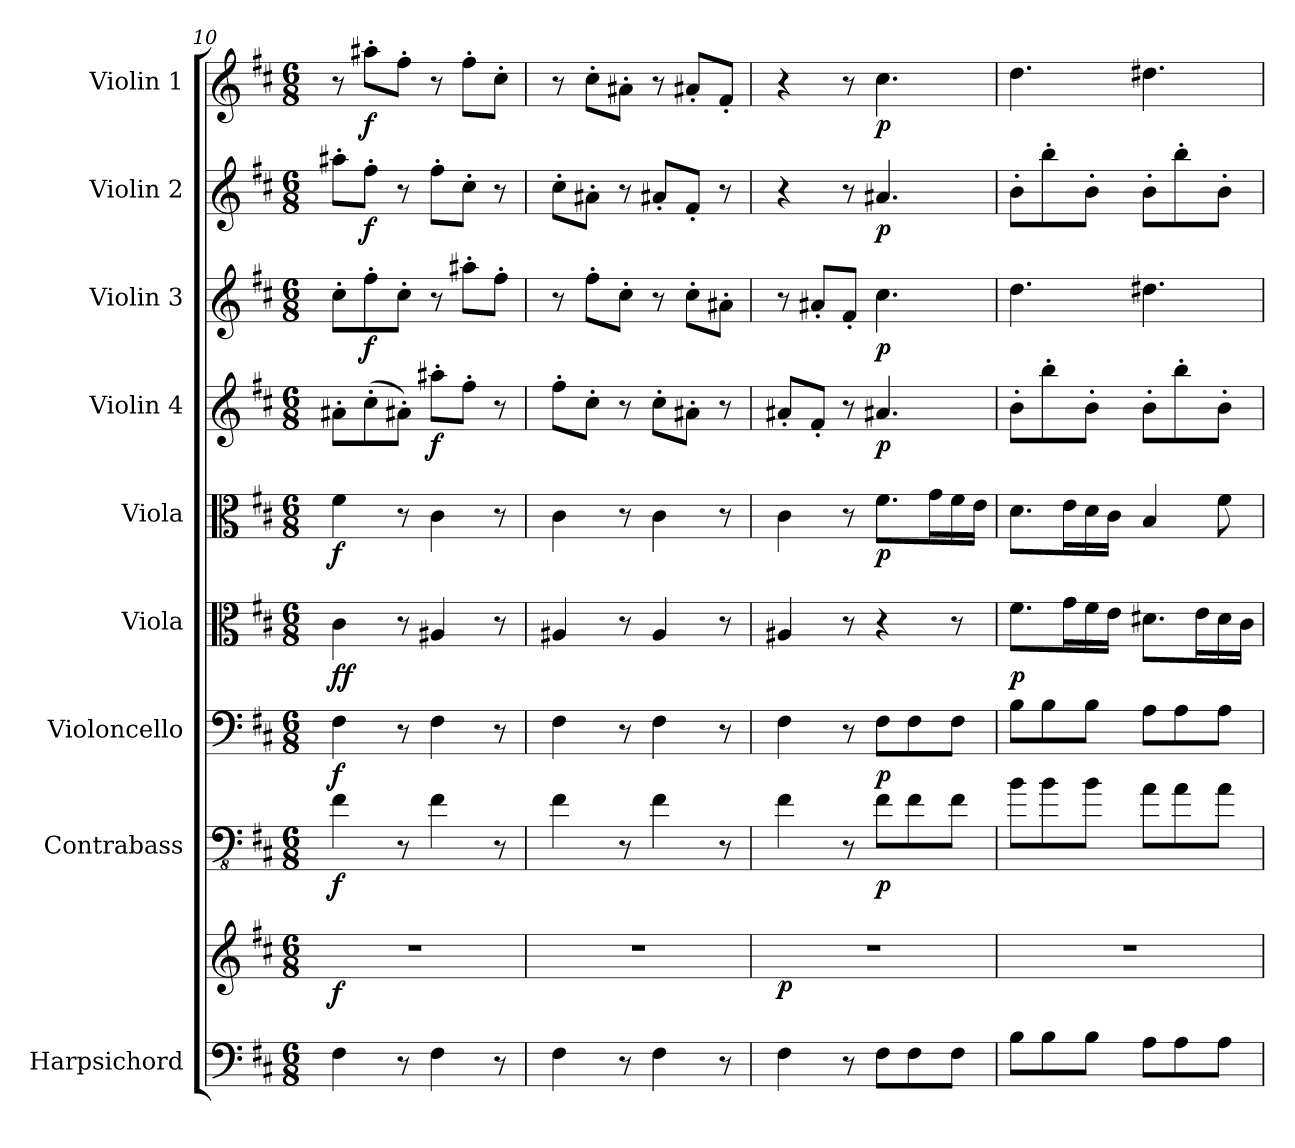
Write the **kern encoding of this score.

**kern	**kern	**dynam	**kern	**dynam	**kern	**dynam	**kern	**dynam	**kern	**dynam	**kern	**dynam	**kern	**dynam	**kern	**dynam	**kern	**dynam
*part9	*part9	*part9	*part8	*part8	*part7	*part7	*part6	*part6	*part5	*part5	*part4	*part4	*part3	*part3	*part2	*part2	*part1	*part1
*staff10	*staff9	*staff9/10	*staff8	*staff8	*staff7	*staff7	*staff6	*staff6	*staff5	*staff5	*staff4	*staff4	*staff3	*staff3	*staff2	*staff2	*staff1	*staff1
*I"Harpsichord	*	*	*I"Contrabass	*	*I"Violoncello	*	*I"Viola	*	*I"Viola	*	*I"Violin 4	*	*I"Violin 3	*	*I"Violin 2	*	*I"Violin 1	*
*I'Hch.	*	*	*I'Cb.	*	*I'Vc.	*	*I'Vla.	*	*I'Vla.	*	*I'Vln. 4	*	*I'Vln. 3	*	*I'Vln. 2	*	*I'Vln. 1	*
*clefF4	*clefG2	*	*clefFv4	*	*clefF4	*	*clefC3	*	*clefC3	*	*clefG2	*	*clefG2	*	*clefG2	*	*clefG2	*
*	*	*	*ITrd7c12	*	*	*	*	*	*	*	*	*	*	*	*	*	*	*
*k[f#c#]	*k[f#c#]	*	*k[f#c#]	*	*k[f#c#]	*	*k[f#c#]	*	*k[f#c#]	*	*k[f#c#]	*	*k[f#c#]	*	*k[f#c#]	*	*k[f#c#]	*
*M6/8	*M6/8	*	*M6/8	*	*M6/8	*	*M6/8	*	*M6/8	*	*M6/8	*	*M6/8	*	*M6/8	*	*M6/8	*
=10	=10	=10	=10	=10	=10	=10	=10	=10	=10	=10	=10	=10	=10	=10	=10	=10	=10	=10
!	!	!LO:DY:b	!	!LO:DY:b	!	!LO:DY:b	!	!LO:DY:b	!	!	!	!	!	!	!	!	!	!
!	!	!	!	!	!	!	!	!LO:DY:n=1:b	!	!LO:DY:b	!	!	!	!	!	!	!	!
4F#\	2.r	f	4FF#\	f	4F#\	f	4c#\	f f	4f#\	f	8a#X'\L	.	8cc#'\L	.	8aa#X'\L	.	8r	.
!	!	!	!	!	!	!	!	!	!	!	!	!	!	!LO:DY:b	!	!LO:DY:b	!	!LO:DY:b
.	.	.	.	.	.	.	.	.	.	.	(>8cc#'\	.	8ff#'\	f	8ff#'\J	f	8aa#X'\L	f
8r	.	.	8r	.	8r	.	8r	.	8r	.	8a#X'\J)	.	8cc#'\J	.	8r	.	8ff#'\J	.
!	!	!	!	!	!	!	!	!	!	!	!	!LO:DY:b	!	!	!	!	!	!
4F#\	.	.	4FF#\	.	4F#\	.	4A#X/	.	4c#\	.	8aa#X'\L	f	8r	.	8ff#'\L	.	8r	.
.	.	.	.	.	.	.	.	.	.	.	8ff#'\J	.	8aa#X'\L	.	8cc#'\J	.	8ff#'\L	.
8r	.	.	8r	.	8r	.	8r	.	8r	.	8r	.	8ff#'\J	.	8r	.	8cc#'\J	.
=11	=11	=11	=11	=11	=11	=11	=11	=11	=11	=11	=11	=11	=11	=11	=11	=11	=11	=11
4F#\	2.r	.	4FF#\	.	4F#\	.	4A#X/	.	4c#\	.	8ff#'\L	.	8r	.	8cc#'\L	.	8r	.
.	.	.	.	.	.	.	.	.	.	.	8cc#'\J	.	8ff#'\L	.	8a#X'\J	.	8cc#'\L	.
8r	.	.	8r	.	8r	.	8r	.	8r	.	8r	.	8cc#'\J	.	8r	.	8a#X'\J	.
4F#\	.	.	4FF#\	.	4F#\	.	4A#/	.	4c#\	.	8cc#'\L	.	8r	.	8a#X'/L	.	8r	.
.	.	.	.	.	.	.	.	.	.	.	8a#X'\J	.	8cc#'\L	.	8f#'/J	.	8a#X'/L	.
8r	.	.	8r	.	8r	.	8r	.	8r	.	8r	.	8a#X'\J	.	8r	.	8f#'/J	.
!!LO:PB:g=z
=12	=12	=12	=12	=12	=12	=12	=12	=12	=12	=12	=12	=12	=12	=12	=12	=12	=12	=12
!	!	!LO:DY:b	!	!	!	!	!	!	!	!	!	!	!	!	!	!	!	!
4F#\	2.r	p	4FF#\	.	4F#\	.	4A#X/	.	4c#\	.	8a#X'/L	.	8r	.	4r	.	4r	.
.	.	.	.	.	.	.	.	.	.	.	8f#'/J	.	8a#X'/L	.	.	.	.	.
8r	.	.	8r	.	8r	.	8r	.	8r	.	8r	.	8f#'/J	.	8r	.	8r	.
!	!	!	!	!LO:DY:b	!	!LO:DY:b	!	!	!	!LO:DY:b	!	!LO:DY:b	!	!LO:DY:b	!	!LO:DY:b	!	!LO:DY:b
8F#\L	.	.	8FF#\L	p	8F#\L	p	4r	.	8.f#\L	p	4.a#X/	p	4.cc#\	p	4.a#X/	p	4.cc#\	p
8F#\	.	.	8FF#\	.	8F#\	.	.	.	.	.	.	.	.	.	.	.	.	.
.	.	.	.	.	.	.	.	.	16g\L	.	.	.	.	.	.	.	.	.
8F#\J	.	.	8FF#\J	.	8F#\J	.	8r	.	16f#\	.	.	.	.	.	.	.	.	.
.	.	.	.	.	.	.	.	.	16e\JJ	.	.	.	.	.	.	.	.	.
=13	=13	=13	=13	=13	=13	=13	=13	=13	=13	=13	=13	=13	=13	=13	=13	=13	=13	=13
!	!	!	!	!	!	!	!	!LO:DY:b	!	!	!	!	!	!	!	!	!	!
8B\L	2.r	.	8BB\L	.	8B\L	.	8.f#\L	p	8.d\L	.	8b'\L	.	4.dd\	.	8b'\L	.	4.dd\	.
8B\	.	.	8BB\	.	8B\	.	.	.	.	.	8bb'\	.	.	.	8bb'\	.	.	.
.	.	.	.	.	.	.	16g\L	.	16e\L	.	.	.	.	.	.	.	.	.
8B\J	.	.	8BB\J	.	8B\J	.	16f#\	.	16d\	.	8b'\J	.	.	.	8b'\J	.	.	.
.	.	.	.	.	.	.	16e\JJ	.	16c#\JJ	.	.	.	.	.	.	.	.	.
8A\L	.	.	8AA\L	.	8A\L	.	8.d#X\L	.	4B/	.	8b'\L	.	4.dd#X\	.	8b'\L	.	4.dd#X\	.
8A\	.	.	8AA\	.	8A\	.	.	.	.	.	8bb'\	.	.	.	8bb'\	.	.	.
.	.	.	.	.	.	.	16e\L	.	.	.	.	.	.	.	.	.	.	.
8A\J	.	.	8AA\J	.	8A\J	.	16d#\	.	8f#\	.	8b'\J	.	.	.	8b'\J	.	.	.
.	.	.	.	.	.	.	16c#\JJ	.	.	.	.	.	.	.	.	.	.	.
=	=	=	=	=	=	=	=	=	=	=	=	=	=	=	=	=	=	=
*-	*-	*-	*-	*-	*-	*-	*-	*-	*-	*-	*-	*-	*-	*-	*-	*-	*-	*-
